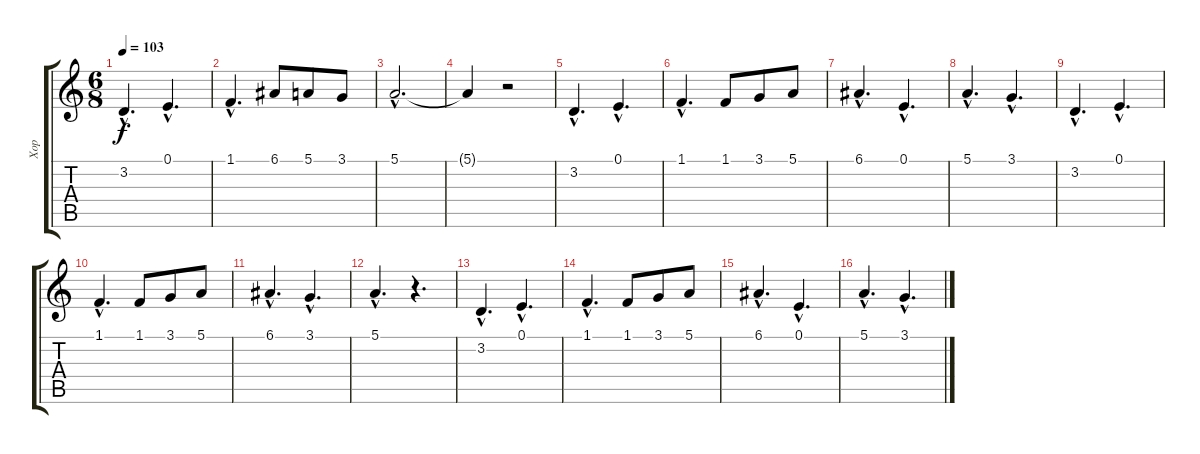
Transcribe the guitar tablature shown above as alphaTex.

\track ("Хор" "Хор") {instrument choiraahs}
\staff {score tabs}
\tuning (E4 B3 G3 D3 A2 E2) {hide}
\ts (6 8)
\tempo 103
\clef g2
\ks c
3.2{hac}.4{d dy f} 0.1{hac}.4{d} |
1.1{hac}.4{d} 6.1.8 5.1.8 3.1.8 |
5.1{hac}.2{d} |
5.1{t}.4 r.2 |
3.2{hac}.4{d} 0.1{hac}.4{d} |
1.1{hac}.4{d} 1.1.8 3.1.8 5.1.8 |
6.1{hac}.4{d} 0.1{hac}.4{d} |
5.1{hac}.4{d} 3.1{hac}.4{d} |
3.2{hac}.4{d} 0.1{hac}.4{d} |
1.1{hac}.4{d} 1.1.8 3.1.8 5.1.8 |
6.1{hac}.4{d} 3.1{hac}.4{d} |
5.1{hac}.4{d} r.4{d} |
3.2{hac}.4{d} 0.1{hac}.4{d} |
1.1{hac}.4{d} 1.1.8 3.1.8 5.1.8 |
6.1{hac}.4{d} 0.1{hac}.4{d} |
5.1{hac}.4{d} 3.1{hac}.4{d}
